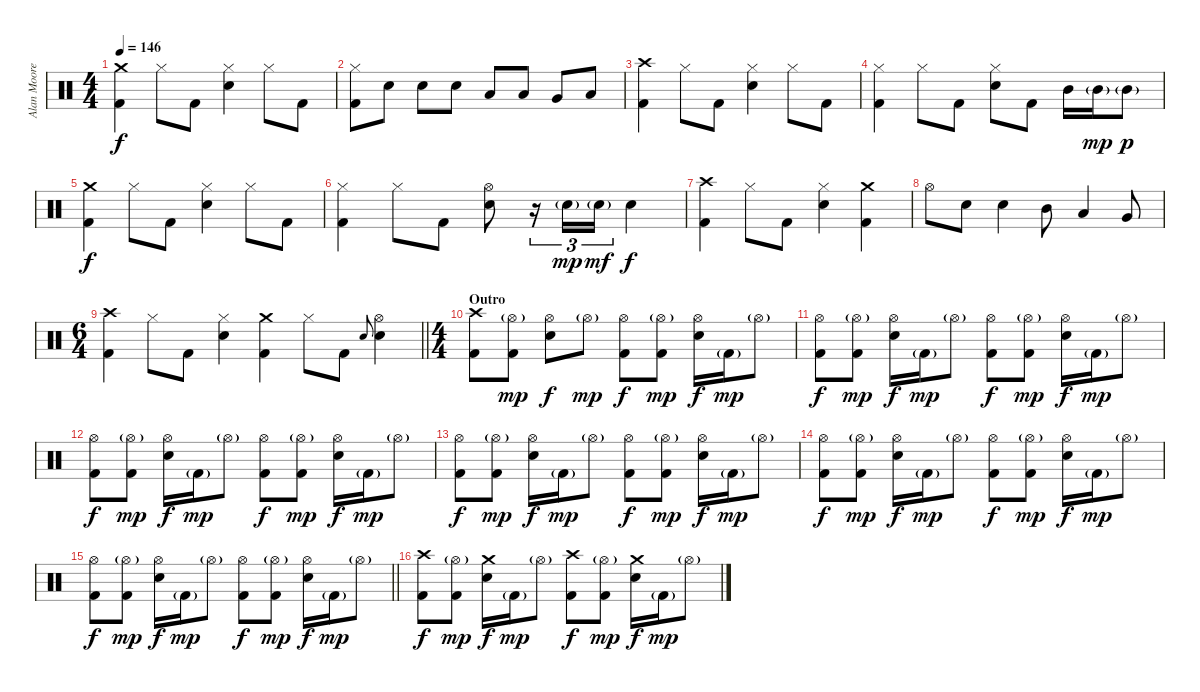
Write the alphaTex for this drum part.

\track ("Alan Moore" "Alan Moore") {instrument percussion}
\staff {score}
\articulation defaults
\ts (4 4)
\tempo 146
\clef neutral
\ks c
("Crash medium (hit)" "Kick (hit) 2").4{dy f} "Hi-Hat (closed)".8 "Kick (hit) 2".8 ("Hi-Hat (closed)" "Electric Snare (hit)").4 "Hi-Hat (closed)".8 "Kick (hit) 2".8 |
("Hi-Hat (closed)" "Kick (hit) 2").8 "Electric Snare (hit)".8 "Electric Snare (hit)".8 "Electric Snare (hit)".8 "Low Tom (hit)".8 "Low Tom (hit)".8 "Very Low Tom (hit)".8 "Low Floor Tom (hit)".8 |
("Crash high (hit)" "Kick (hit) 2").4 "Hi-Hat (closed)".8 "Kick (hit) 2".8 ("Hi-Hat (closed)" "Electric Snare (hit)").4 "Hi-Hat (closed)".8 "Kick (hit) 2".8 |
("Hi-Hat (closed)" "Kick (hit) 2").4 "Hi-Hat (closed)".8 "Kick (hit) 2".8 ("Hi-Hat (closed)" "Electric Snare (hit)").8 "Kick (hit) 2".8 "Mid Tom (hit)".16 "Mid Tom (hit)"{g}.16{dy mp} "Mid Tom (hit)"{g}.8{dy p} |
("Crash medium (hit)" "Kick (hit) 2").4{dy f} "Hi-Hat (closed)".8 "Kick (hit) 2".8 ("Hi-Hat (closed)" "Electric Snare (hit)").4 "Hi-Hat (closed)".8 "Kick (hit) 2".8 |
("Hi-Hat (closed)" "Kick (hit) 2").4 "Hi-Hat (closed)".8 "Kick (hit) 2".8 ("Hi-Hat (open)" "Electric Snare (hit)").8 r.16{tu (3 2)} "Electric Snare (hit)"{g}.16{tu (3 2) dy mp} "Electric Snare (hit)"{g}.16{tu (3 2) dy mf} "Electric Snare (hit)".4{dy f} |
("Crash high (hit)" "Kick (hit) 2").4 "Hi-Hat (closed)".8 "Kick (hit) 2".8 ("Hi-Hat (closed)" "Electric Snare (hit)").4 ("Crash medium (hit)" "Kick (hit) 2").4 |
"Hi-Hat (open)".8 "Electric Snare (hit)".8 "Electric Snare (hit)".4 "Mid Tom (hit)".8 "Low Tom (hit)".4 "Very Low Tom (hit)".8 |
\ts (6 4)
\barLineRight lightlight
("Crash high (hit)" "Kick (hit) 2").4 "Hi-Hat (closed)".8 "Kick (hit) 2".8 ("Hi-Hat (closed)" "Electric Snare (hit)").4 ("Crash medium (hit)" "Kick (hit) 2").4 "Hi-Hat (closed)".8 "Kick (hit) 2".8 "Electric Snare (hit)".8{gr onbeat} ("Hi-Hat (open)" "Electric Snare (hit)").4 |
\ts (4 4)
\section ("" "Outro")
("Crash high (hit)" "Kick (hit) 2").8 ("Hi-Hat (open)"{g} "Kick (hit) 2").8{dy mp} ("Hi-Hat (open)" "Electric Snare (hit)").8{dy f} "Hi-Hat (open)"{g}.8{dy mp} ("Hi-Hat (open)" "Kick (hit) 2").8{dy f} ("Hi-Hat (open)"{g} "Kick (hit) 2").8{dy mp} ("Hi-Hat (open)" "Electric Snare (hit)").16{dy f} "Kick (hit) 2"{g}.16{dy mp} "Hi-Hat (open)"{g}.8 |
("Hi-Hat (open)" "Kick (hit) 2").8{dy f} ("Hi-Hat (open)"{g} "Kick (hit) 2").8{dy mp} ("Hi-Hat (open)" "Electric Snare (hit)").16{dy f} "Kick (hit) 2"{g}.16{dy mp} "Hi-Hat (open)"{g}.8 ("Hi-Hat (open)" "Kick (hit) 2").8{dy f} ("Hi-Hat (open)"{g} "Kick (hit) 2").8{dy mp} ("Hi-Hat (open)" "Electric Snare (hit)").16{dy f} "Kick (hit) 2"{g}.16{dy mp} "Hi-Hat (open)"{g}.8 |
("Hi-Hat (open)" "Kick (hit) 2").8{dy f} ("Hi-Hat (open)"{g} "Kick (hit) 2").8{dy mp} ("Hi-Hat (open)" "Electric Snare (hit)").16{dy f} "Kick (hit) 2"{g}.16{dy mp} "Hi-Hat (open)"{g}.8 ("Hi-Hat (open)" "Kick (hit) 2").8{dy f} ("Hi-Hat (open)"{g} "Kick (hit) 2").8{dy mp} ("Hi-Hat (open)" "Electric Snare (hit)").16{dy f} "Kick (hit) 2"{g}.16{dy mp} "Hi-Hat (open)"{g}.8 |
("Hi-Hat (open)" "Kick (hit) 2").8{dy f} ("Hi-Hat (open)"{g} "Kick (hit) 2").8{dy mp} ("Hi-Hat (open)" "Electric Snare (hit)").16{dy f} "Kick (hit) 2"{g}.16{dy mp} "Hi-Hat (open)"{g}.8 ("Hi-Hat (open)" "Kick (hit) 2").8{dy f} ("Hi-Hat (open)"{g} "Kick (hit) 2").8{dy mp} ("Hi-Hat (open)" "Electric Snare (hit)").16{dy f} "Kick (hit) 2"{g}.16{dy mp} "Hi-Hat (open)"{g}.8 |
("Hi-Hat (open)" "Kick (hit) 2").8{dy f} ("Hi-Hat (open)"{g} "Kick (hit) 2").8{dy mp} ("Hi-Hat (open)" "Electric Snare (hit)").16{dy f} "Kick (hit) 2"{g}.16{dy mp} "Hi-Hat (open)"{g}.8 ("Hi-Hat (open)" "Kick (hit) 2").8{dy f} ("Hi-Hat (open)"{g} "Kick (hit) 2").8{dy mp} ("Hi-Hat (open)" "Electric Snare (hit)").16{dy f} "Kick (hit) 2"{g}.16{dy mp} "Hi-Hat (open)"{g}.8 |
\barLineRight lightlight
("Hi-Hat (open)" "Kick (hit) 2").8{dy f} ("Hi-Hat (open)"{g} "Kick (hit) 2").8{dy mp} ("Hi-Hat (open)" "Electric Snare (hit)").16{dy f} "Kick (hit) 2"{g}.16{dy mp} "Hi-Hat (open)"{g}.8 ("Hi-Hat (open)" "Kick (hit) 2").8{dy f} ("Hi-Hat (open)"{g} "Kick (hit) 2").8{dy mp} ("Hi-Hat (open)" "Electric Snare (hit)").16{dy f} "Kick (hit) 2"{g}.16{dy mp} "Hi-Hat (open)"{g}.8 |
("Crash high (hit)" "Kick (hit) 2").8{dy f} ("Hi-Hat (open)"{g} "Kick (hit) 2").8{dy mp} ("Crash medium (hit)" "Electric Snare (hit)").16{dy f} "Kick (hit) 2"{g}.16{dy mp} "Hi-Hat (open)"{g}.8 ("Crash high (hit)" "Kick (hit) 2").8{dy f} ("Hi-Hat (open)"{g} "Kick (hit) 2").8{dy mp} ("Crash medium (hit)" "Electric Snare (hit)").16{dy f} "Kick (hit) 2"{g}.16{dy mp} "Hi-Hat (open)"{g}.8
